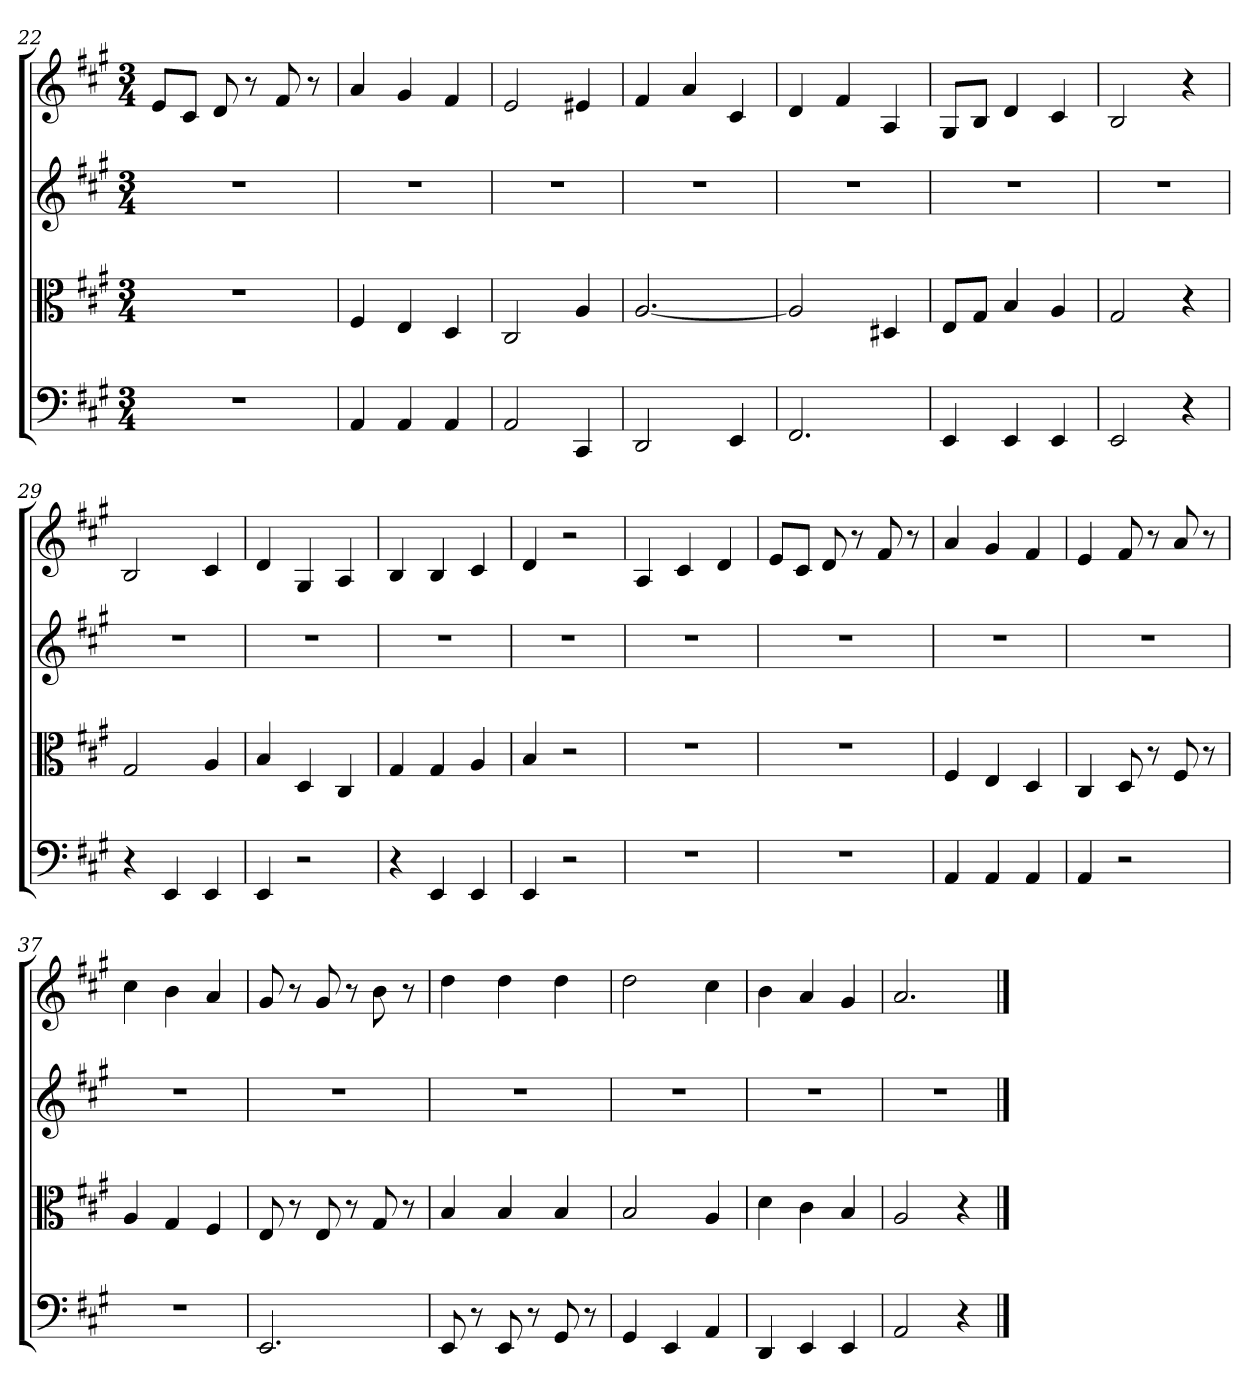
**kern	**kern	**kern	**kern
*part4	*part3	*part2	*part1
*staff4	*staff3	*staff2	*staff1
*clefF4	*clefC3	*clefG2	*clefG2
*k[f#c#g#]	*k[f#c#g#]	*k[f#c#g#]	*k[f#c#g#]
*A:	*A:	*A:	*A:
*M3/4	*M3/4	*M3/4	*M3/4
=22	=22	=22	=22
2.r	2.r	2.r	8e/L
.	.	.	8c#/J
.	.	.	8d
.	.	.	8r
.	.	.	8f#
.	.	.	8r
=23	=23	=23	=23
4AA	4F#	2.r	4a
4AA	4E	.	4g#
4AA	4D	.	4f#
=24	=24	=24	=24
2AA	2C#	2.r	2e
4CC#	4A	.	4e#X
=25	=25	=25	=25
2DD	[2.A	2.r	4f#
.	.	.	4a
4EE	.	.	4c#
=26	=26	=26	=26
2.FF#	2A]	2.r	4d
.	.	.	4f#
.	4D#X	.	4A
=27	=27	=27	=27
4EE	8E/L	2.r	8G#/L
.	8G#/J	.	8B/J
4EE	4B	.	4d
4EE	4A	.	4c#
=28	=28	=28	=28
2EE	2G#	2.r	2B
4r	4r	.	4r
=29	=29	=29	=29
4r	2G#	2.r	2B
4EE	.	.	.
4EE	4A	.	4c#
=30	=30	=30	=30
4EE	4B	2.r	4d
2r	4D	.	4G#
.	4C#	.	4A
=31	=31	=31	=31
4r	4G#	2.r	4B
4EE	4G#	.	4B
4EE	4A	.	4c#
=32	=32	=32	=32
4EE	4B	2.r	4d
2r	2r	.	2r
=33	=33	=33	=33
2.r	2.r	2.r	4A
.	.	.	4c#
.	.	.	4d
=34	=34	=34	=34
2.r	2.r	2.r	8e/L
.	.	.	8c#/J
.	.	.	8d
.	.	.	8r
.	.	.	8f#
.	.	.	8r
=35	=35	=35	=35
4AA	4F#	2.r	4a
4AA	4E	.	4g#
4AA	4D	.	4f#
=36	=36	=36	=36
4AA	4C#	2.r	4e
2r	8D	.	8f#
.	8r	.	8r
.	8F#	.	8a
.	8r	.	8r
=37	=37	=37	=37
2.r	4A	2.r	4cc#
.	4G#	.	4b
.	4F#	.	4a
=38	=38	=38	=38
2.EE	8E	2.r	8g#
.	8r	.	8r
.	8E	.	8g#
.	8r	.	8r
.	8G#	.	8b
.	8r	.	8r
=39	=39	=39	=39
8EE	4B	2.r	4dd
8r	.	.	.
8EE	4B	.	4dd
8r	.	.	.
8GG#	4B	.	4dd
8r	.	.	.
=40	=40	=40	=40
4GG#	2B	2.r	2dd
4EE	.	.	.
4AA	4A	.	4cc#
=41	=41	=41	=41
4DD	4d	2.r	4b
4EE	4c#	.	4a
4EE	4B	.	4g#
=42	=42	=42	=42
2AA	2A	2.r	2.a
4r	4r	.	.
==	==	==	==
*-	*-	*-	*-
